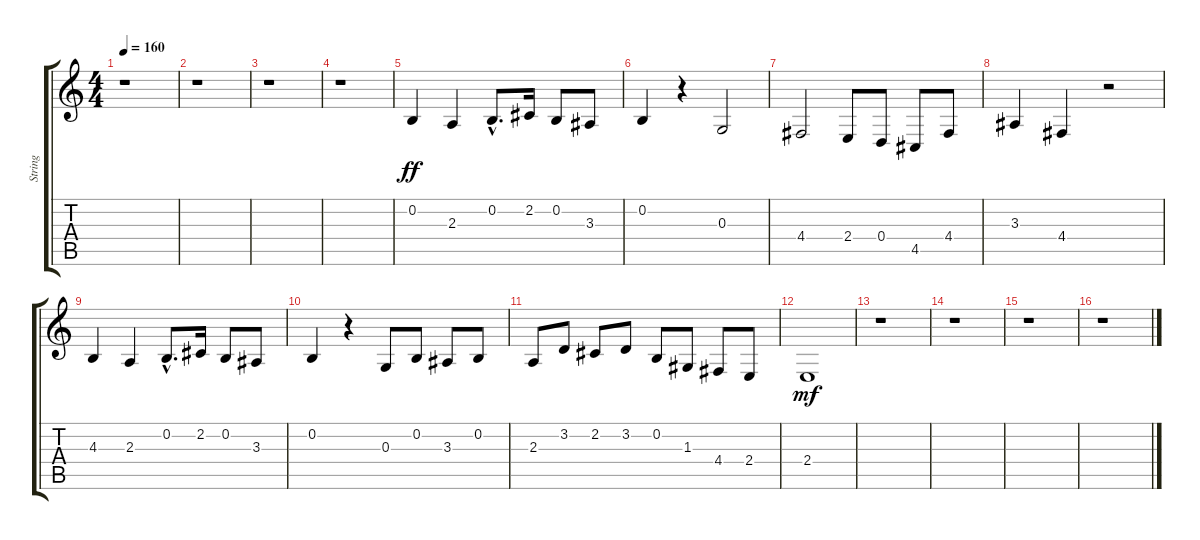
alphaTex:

\track ("String" "String") {instrument cello}
\staff {score tabs}
\tuning (E4 B3 G3 D3 A2 E2) {hide}
\ts (4 4)
\tempo 160
\clef g2
\ks c
r.1{dy f} |
r.1 |
r.1 |
r.1 |
0.2.4{dy ff} 2.3.4 0.2{hac}.8{d} 2.2.16 0.2.8 3.3.8 |
0.2.4 r.4 0.3.2 |
4.4.2 2.4.8 0.4.8 4.5.8 4.4.8 |
3.3.4 4.4.4 r.2 |
4.3.4 2.3.4 0.2{hac}.8{d} 2.2.16 0.2.8 3.3.8 |
0.2.4 r.4 0.3.8 0.2.8 3.3.8 0.2.8 |
2.3.8 3.2.8 2.2.8 3.2.8 0.2.8 1.3.8 4.4.8 2.4.8 |
2.4.1{dy mf} |
r.1 |
r.1 |
r.1 |
r.1
